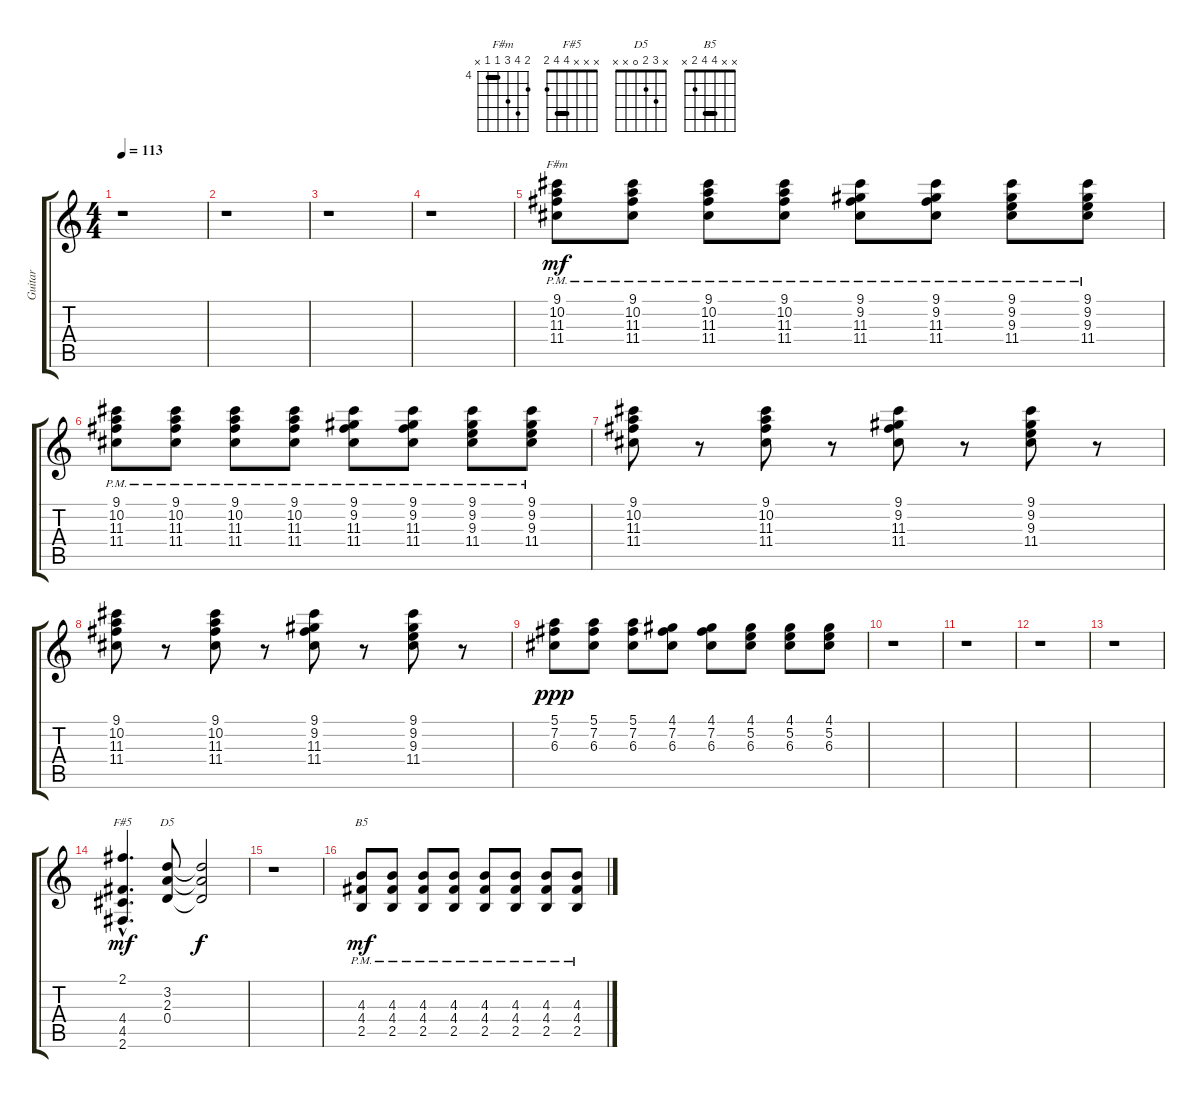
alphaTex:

\track ("Guitar" "Guitar") {instrument overdrivenguitar}
\staff {score tabs}
\tuning (E4 B3 G3 D3 A2 E2) {hide}
\chord ("F#m" 5 7 6 4 4 x) {firstfret 4 barre 4}
\chord ("F#5" x x x 4 4 2) {barre 4}
\chord ("D5" x 3 2 0 x x)
\chord ("B5" x x 4 4 2 x) {barre 4}
\ts (4 4)
\tempo 113
\clef g2
\ks c
r.1{dy mf} |
r.1 |
r.1 |
r.1 |
(9.1{pm} 10.2{pm} 11.3{pm} 11.4{pm}).8{ch "F#m"} (9.1{pm} 10.2{pm} 11.3{pm} 11.4{pm}).8 (9.1{pm} 10.2{pm} 11.3{pm} 11.4{pm}).8 (9.1{pm} 10.2{pm} 11.3{pm} 11.4{pm}).8 (9.1{pm} 9.2{pm} 11.3{pm} 11.4{pm}).8 (9.1{pm} 9.2{pm} 11.3{pm} 11.4{pm}).8 (9.1{pm} 9.2{pm} 9.3{pm} 11.4{pm}).8 (9.1{pm} 9.2{pm} 9.3{pm} 11.4{pm}).8 |
(9.1{pm} 10.2{pm} 11.3{pm} 11.4{pm}).8 (9.1{pm} 10.2{pm} 11.3{pm} 11.4{pm}).8 (9.1{pm} 10.2{pm} 11.3{pm} 11.4{pm}).8 (9.1{pm} 10.2{pm} 11.3{pm} 11.4{pm}).8 (9.1{pm} 9.2{pm} 11.3{pm} 11.4{pm}).8 (9.1{pm} 9.2{pm} 11.3{pm} 11.4{pm}).8 (9.1{pm} 9.2{pm} 9.3{pm} 11.4{pm}).8 (9.1{pm} 9.2{pm} 9.3{pm} 11.4{pm}).8 |
(9.1 10.2 11.3 11.4).8{balance 0} r.8 (9.1 10.2 11.3 11.4).8 r.8 (9.1 9.2 11.3 11.4).8 r.8 (9.1 9.2 9.3 11.4).8 r.8 |
(9.1 10.2 11.3 11.4).8 r.8 (9.1 10.2 11.3 11.4).8 r.8 (9.1 9.2 11.3 11.4).8 r.8 (9.1 9.2 9.3 11.4).8 r.8 |
(5.1 7.2 6.3).8{dy ppp balance 8} (5.1 7.2 6.3).8 (5.1 7.2 6.3).8 (4.1 7.2 6.3).8 (4.1 7.2 6.3).8 (4.1 5.2 6.3).8 (4.1 5.2 6.3).8 (4.1 5.2 6.3).8 |
r.1 |
r.1 |
r.1 |
r.1 |
(2.1{hac} 4.4{hac} 4.5{hac} 2.6{hac}).4{d ch "F#5" dy mf} (3.2 2.3 0.4).8{ch "D5"} (3.2{t} 2.3{t} 0.4{t}).2{dy f} |
r.1 |
(4.3{pm} 4.4{pm} 2.5{pm}).8{ch "B5" dy mf} (4.3{pm} 4.4{pm} 2.5{pm}).8 (4.3{pm} 4.4{pm} 2.5{pm}).8 (4.3{pm} 4.4{pm} 2.5{pm}).8 (4.3{pm} 4.4{pm} 2.5{pm}).8 (4.3{pm} 4.4{pm} 2.5{pm}).8 (4.3{pm} 4.4{pm} 2.5{pm}).8 (4.3{pm} 4.4{pm} 2.5{pm}).8
